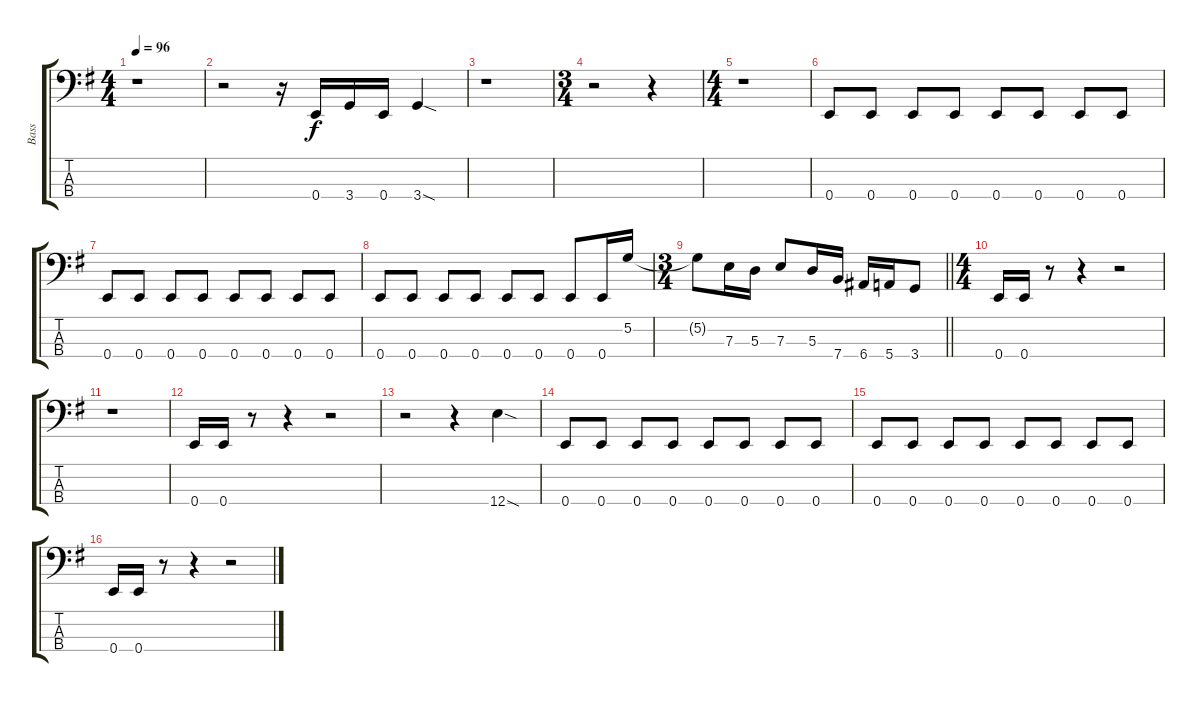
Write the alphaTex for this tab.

\track ("Bass" "Bass") {instrument electricbassfinger}
\staff {score tabs}
\tuning (G2 D2 A1 E1) {hide}
\ts (4 4)
\tempo 96
\clef f4
\ks g
r.1{dy f instrument electricbassfinger} |
r.2 r.16 0.4.16 3.4.16 0.4.16 3.4{sod}.4 |
r.1 |
\ts (3 4)
r.2 r.4 |
\ts (4 4)
r.1 |
0.4.8 0.4.8 0.4.8 0.4.8 0.4.8 0.4.8 0.4.8 0.4.8 |
0.4.8 0.4.8 0.4.8 0.4.8 0.4.8 0.4.8 0.4.8 0.4.8 |
0.4.8 0.4.8 0.4.8 0.4.8 0.4.8 0.4.8 0.4.8 0.4.16 5.2.16 |
\ts (3 4)
\barLineRight lightlight
5.2{t}.8 7.3.16 5.3.16 7.3.8 5.3.16 7.4.16 6.4.16 5.4.16 3.4.8 |
\ts (4 4)
0.4.16 0.4.16 r.8 r.4 r.2 |
r.1 |
0.4.16 0.4.16 r.8 r.4 r.2 |
r.2 r.4 12.4{sod}.4 |
0.4.8 0.4.8 0.4.8 0.4.8 0.4.8 0.4.8 0.4.8 0.4.8 |
0.4.8 0.4.8 0.4.8 0.4.8 0.4.8 0.4.8 0.4.8 0.4.8 |
0.4.16 0.4.16 r.8 r.4 r.2
